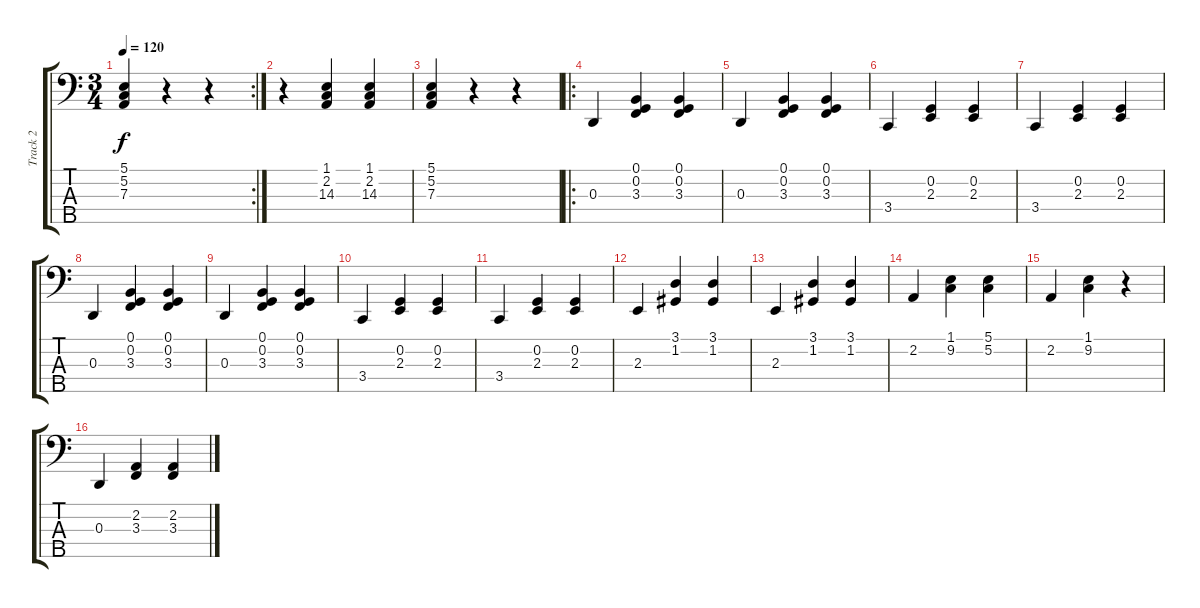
\track ("Track 2" "Track 2") {instrument acousticgrandpiano}
\staff {score tabs}
\tuning (B2 G2 D2 A1 E1) {hide}
\rc 2
\ts (3 4)
\tempo 120
\clef f4
\ks c
(5.1 5.2 7.3).4{dy f} r.4 r.4 |
r.4 (1.1 2.2 14.3).4 (1.1 2.2 14.3).4 |
(5.1 5.2 7.3).4 r.4 r.4 |
\ro
0.3.4 (0.1 0.2 3.3).4 (0.1 0.2 3.3).4 |
0.3.4 (0.1 0.2 3.3).4 (0.1 0.2 3.3).4 |
3.4.4 (0.2 2.3).4 (0.2 2.3).4 |
3.4.4 (0.2 2.3).4 (0.2 2.3).4 |
0.3.4 (0.1 0.2 3.3).4 (0.1 0.2 3.3).4 |
0.3.4 (0.1 0.2 3.3).4 (0.1 0.2 3.3).4 |
3.4.4 (0.2 2.3).4 (0.2 2.3).4 |
3.4.4 (0.2 2.3).4 (0.2 2.3).4 |
2.3.4 (3.1 1.2).4 (3.1 1.2).4 |
2.3.4 (3.1 1.2).4 (3.1 1.2).4 |
2.2.4 (1.1 9.2).4 (5.1 5.2).4 |
2.2.4 (1.1 9.2).4 r.4 |
0.3.4 (2.2 3.3).4 (2.2 3.3).4
